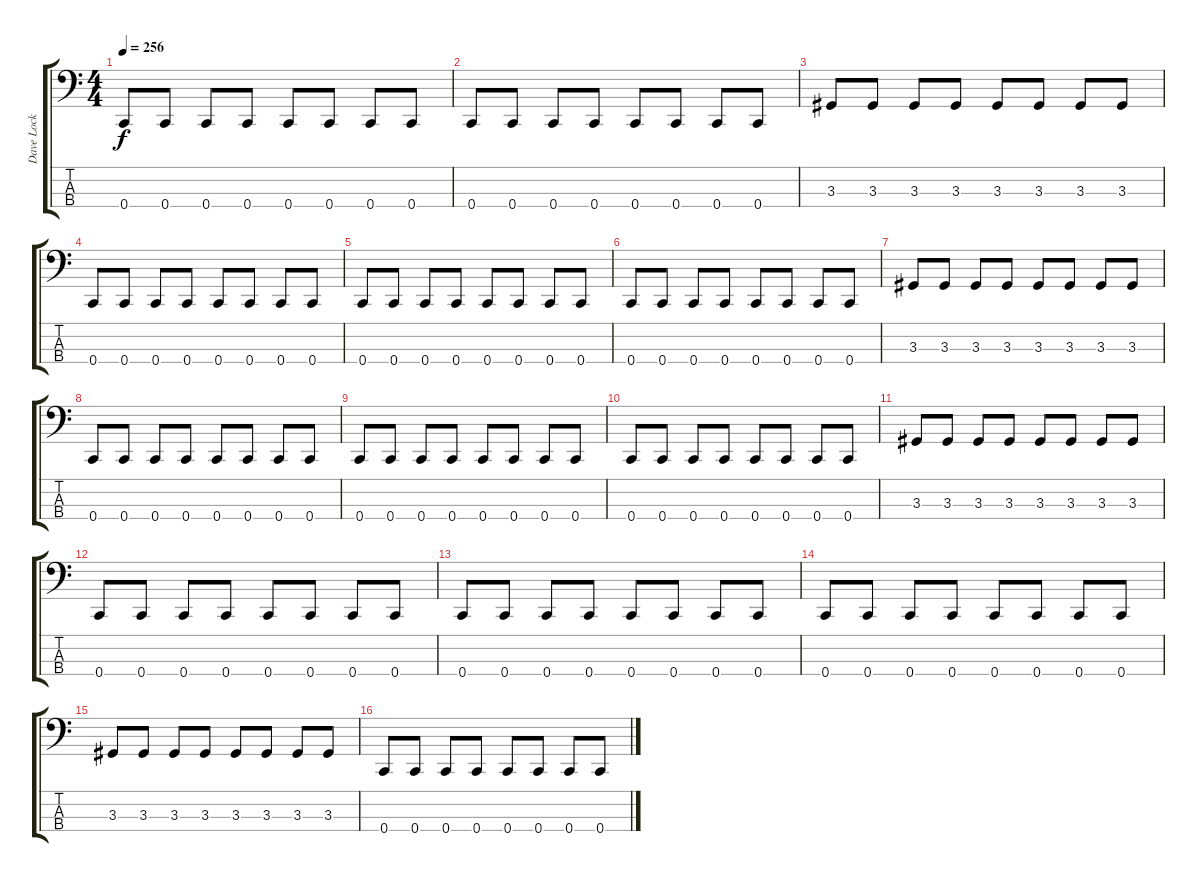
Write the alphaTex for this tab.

\track ("Dave Lock (Bass)" "Dave Lock ") {instrument electricbasspick}
\staff {score tabs}
\tuning (Eb2 Bb1 F1 C1) {hide}
\ts (4 4)
\tempo 256
\clef f4
\ks c
0.4.8{dy f} 0.4.8 0.4.8 0.4.8 0.4.8 0.4.8 0.4.8 0.4.8 |
0.4.8 0.4.8 0.4.8 0.4.8 0.4.8 0.4.8 0.4.8 0.4.8 |
3.3.8 3.3.8 3.3.8 3.3.8 3.3.8 3.3.8 3.3.8 3.3.8 |
0.4.8 0.4.8 0.4.8 0.4.8 0.4.8 0.4.8 0.4.8 0.4.8 |
0.4.8 0.4.8 0.4.8 0.4.8 0.4.8 0.4.8 0.4.8 0.4.8 |
0.4.8 0.4.8 0.4.8 0.4.8 0.4.8 0.4.8 0.4.8 0.4.8 |
3.3.8 3.3.8 3.3.8 3.3.8 3.3.8 3.3.8 3.3.8 3.3.8 |
0.4.8 0.4.8 0.4.8 0.4.8 0.4.8 0.4.8 0.4.8 0.4.8 |
0.4.8 0.4.8 0.4.8 0.4.8 0.4.8 0.4.8 0.4.8 0.4.8 |
0.4.8 0.4.8 0.4.8 0.4.8 0.4.8 0.4.8 0.4.8 0.4.8 |
3.3.8 3.3.8 3.3.8 3.3.8 3.3.8 3.3.8 3.3.8 3.3.8 |
0.4.8 0.4.8 0.4.8 0.4.8 0.4.8 0.4.8 0.4.8 0.4.8 |
0.4.8 0.4.8 0.4.8 0.4.8 0.4.8 0.4.8 0.4.8 0.4.8 |
0.4.8 0.4.8 0.4.8 0.4.8 0.4.8 0.4.8 0.4.8 0.4.8 |
3.3.8 3.3.8 3.3.8 3.3.8 3.3.8 3.3.8 3.3.8 3.3.8 |
0.4.8 0.4.8 0.4.8 0.4.8 0.4.8 0.4.8 0.4.8 0.4.8
